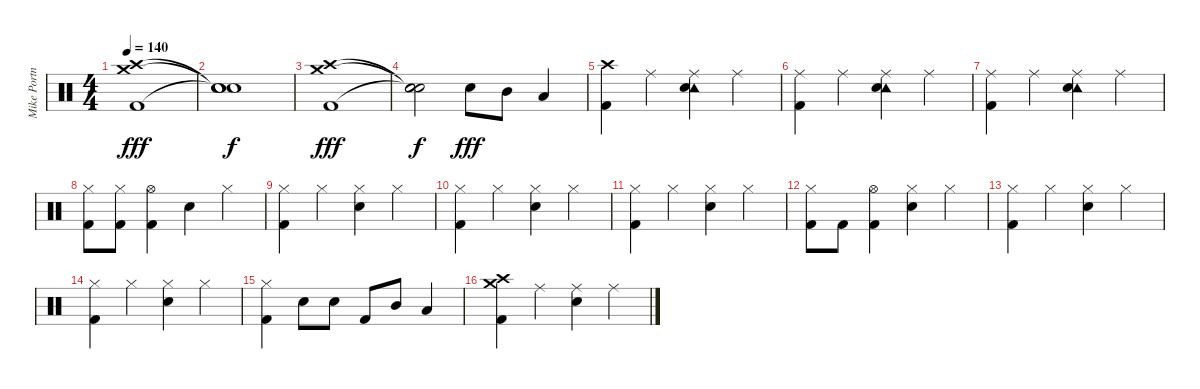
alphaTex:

\track ("Mike Portnoy - Drum" "Mike Portn") {instrument percussion}
\staff {score}
\articulation defaults
\ts (4 4)
\tempo 140
\clef neutral
\ks c
("Crash medium (hit)" "Crash high (hit)" "Kick (hit) 2").1{dy fff} |
("Snare (hit)"{t} "Snare (hit)"{t} "Snare (hit)"{t}).1{dy f} |
("Crash high (hit)" "Crash medium (hit)" "Kick (hit) 2").1{dy fff} |
("Snare (hit)"{t} "Snare (hit)"{t} "Snare (hit)"{t}).2{dy f} "Snare (hit) 2".8{dy fff} "Mid Tom (hit)".8 "Low Tom (hit)".4 |
("Crash high (hit)" "Kick (hit) 2").4 "Ride (middle)".4 ("Tambourine (hit)" "Ride (middle)" "Snare (hit) 2").4 "Ride (middle)".4 |
("Ride (middle)" "Kick (hit) 2").4 "Ride (middle)".4 ("Tambourine (hit)" "Ride (middle)" "Snare (hit) 2").4 "Ride (middle)".4 |
("Ride (middle)" "Kick (hit) 2").4 "Ride (middle)".4 ("Tambourine (hit)" "Ride (middle)" "Snare (hit) 2").4 "Ride (middle)".4 |
("Hi-Hat (closed)" "Kick (hit) 2").8 ("Hi-Hat (closed)" "Kick (hit) 2").8 ("Hi-Hat (open)" "Kick (hit) 2").4 "Snare (hit) 2".4 "Hi-Hat (closed)".4 |
("Hi-Hat (closed)" "Kick (hit) 2").4 "Hi-Hat (closed)".4 ("Hi-Hat (closed)" "Snare (hit) 2").4 "Hi-Hat (closed)".4 |
("Hi-Hat (closed)" "Kick (hit) 2").4 "Hi-Hat (closed)".4 ("Hi-Hat (closed)" "Snare (hit) 2").4 "Hi-Hat (closed)".4 |
("Hi-Hat (closed)" "Kick (hit) 2").4 "Hi-Hat (closed)".4 ("Hi-Hat (closed)" "Snare (hit) 2").4 "Hi-Hat (closed)".4 |
("Hi-Hat (closed)" "Kick (hit) 2").8 "Kick (hit) 2".8 ("Hi-Hat (open)" "Kick (hit) 2").4 ("Hi-Hat (closed)" "Snare (hit) 2").4 "Hi-Hat (closed)".4 |
("Hi-Hat (closed)" "Kick (hit) 2").4 "Hi-Hat (closed)".4 ("Hi-Hat (closed)" "Snare (hit) 2").4 "Hi-Hat (closed)".4 |
("Hi-Hat (closed)" "Kick (hit) 2").4 "Hi-Hat (closed)".4 ("Hi-Hat (closed)" "Snare (hit) 2").4 "Hi-Hat (closed)".4 |
("Hi-Hat (closed)" "Kick (hit) 2").4 "Snare (hit) 2".8 "Snare (hit) 2".8 "Kick (hit) 2".8 "Mid Tom (hit)".8 "Low Tom (hit)".4 |
("Crash high (hit)" "Crash medium (hit)" "Kick (hit) 2").4 "Ride (middle)".4 ("Ride (middle)" "Snare (hit) 2").4 "Ride (middle)".4
